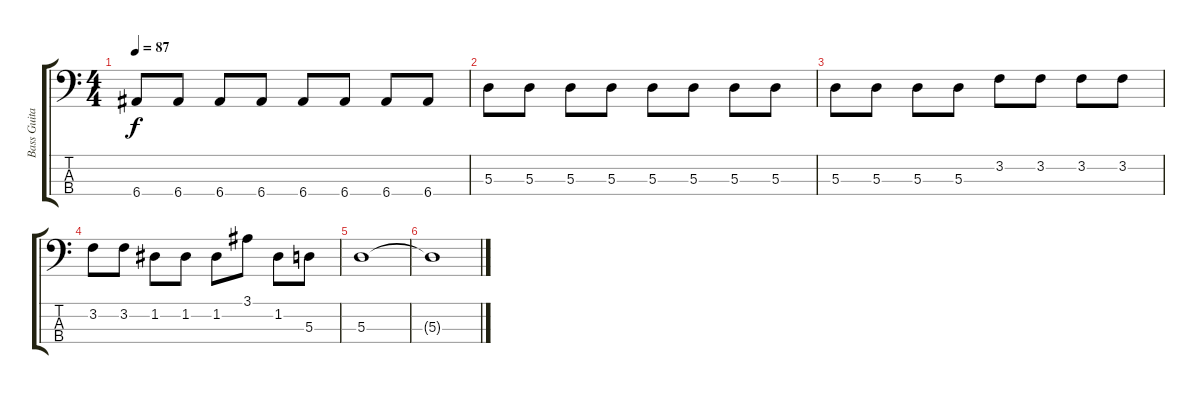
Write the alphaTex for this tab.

\track ("Bass Guitar" "Bass Guita") {instrument electricbassfinger}
\staff {score tabs}
\tuning (G2 D2 A1 E1) {hide}
\ts (4 4)
\tempo 87
\clef f4
\ks c
6.4.8{dy f} 6.4.8 6.4.8 6.4.8 6.4.8 6.4.8 6.4.8 6.4.8 |
5.3.8 5.3.8 5.3.8 5.3.8 5.3.8 5.3.8 5.3.8 5.3.8 |
5.3.8 5.3.8 5.3.8 5.3.8 3.2.8 3.2.8 3.2.8 3.2.8 |
3.2.8 3.2.8 1.2.8 1.2.8 1.2.8 3.1.8 1.2.8 5.3.8 |
5.3.1 |
5.3{t}.1
